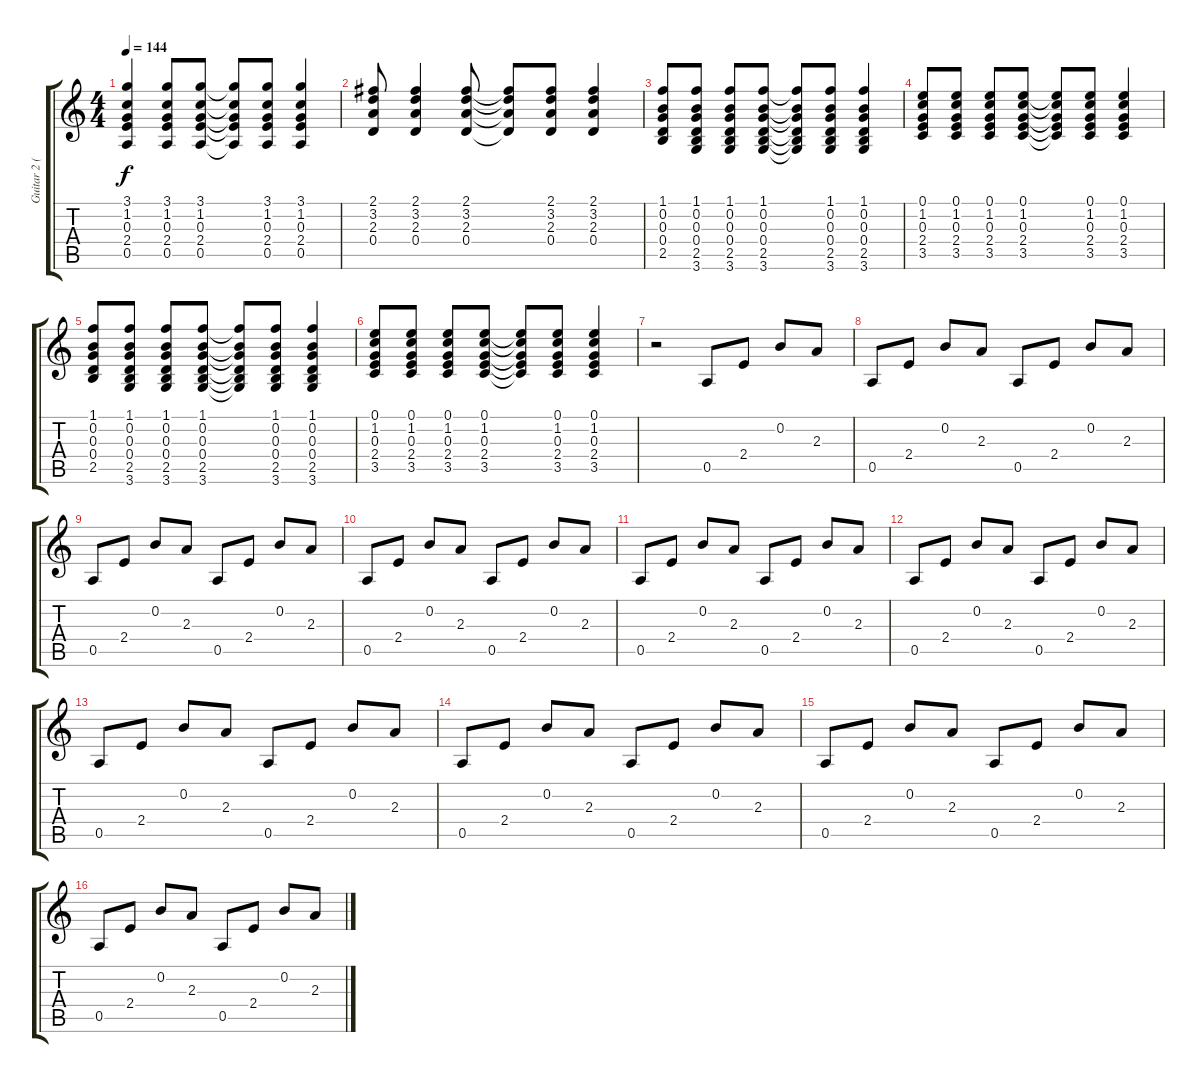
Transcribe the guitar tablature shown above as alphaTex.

\track ("Guitar 2 (12-string)" "Guitar 2 (") {instrument acousticguitarsteel}
\staff {score tabs}
\tuning (E4 B3 G3 D3 A2 E2) {hide}
\ts (4 4)
\tempo 144
\clef g2
\ks c
(3.1 1.2 0.3 2.4 0.5).4{dy f} (3.1 1.2 0.3 2.4 0.5).8 (3.1 1.2 0.3 2.4 0.5).8 (3.1{t} 1.2{t} 0.3{t} 2.4{t} 0.5{t}).8 (3.1 1.2 0.3 2.4 0.5).8 (3.1 1.2 0.3 2.4 0.5).4 |
(2.1 3.2 2.3 0.4).8 (2.1 3.2 2.3 0.4).4 (2.1 3.2 2.3 0.4).8 (2.1{t} 3.2{t} 2.3{t} 0.4{t}).8 (2.1 3.2 2.3 0.4).8 (2.1 3.2 2.3 0.4).4 |
(1.1 0.2 0.3 0.4 2.5).8 (1.1 0.2 0.3 0.4 2.5 3.6).8 (1.1 0.2 0.3 0.4 2.5 3.6).8 (1.1 0.2 0.3 0.4 2.5 3.6).8 (1.1{t} 0.2{t} 0.3{t} 0.4{t} 2.5{t} 3.6{t}).8 (1.1 0.2 0.3 0.4 2.5 3.6).8 (1.1 0.2 0.3 0.4 2.5 3.6).4 |
(0.1 1.2 0.3 2.4 3.5).8 (0.1 1.2 0.3 2.4 3.5).8 (0.1 1.2 0.3 2.4 3.5).8 (0.1 1.2 0.3 2.4 3.5).8 (0.1{t} 1.2{t} 0.3{t} 2.4{t} 3.5{t}).8 (0.1 1.2 0.3 2.4 3.5).8 (0.1 1.2 0.3 2.4 3.5).4 |
(1.1 0.2 0.3 0.4 2.5).8 (1.1 0.2 0.3 0.4 2.5 3.6).8 (1.1 0.2 0.3 0.4 2.5 3.6).8 (1.1 0.2 0.3 0.4 2.5 3.6).8 (1.1{t} 0.2{t} 0.3{t} 0.4{t} 2.5{t} 3.6{t}).8 (1.1 0.2 0.3 0.4 2.5 3.6).8 (1.1 0.2 0.3 0.4 2.5 3.6).4 |
(0.1 1.2 0.3 2.4 3.5).8 (0.1 1.2 0.3 2.4 3.5).8 (0.1 1.2 0.3 2.4 3.5).8 (0.1 1.2 0.3 2.4 3.5).8 (0.1{t} 1.2{t} 0.3{t} 2.4{t} 3.5{t}).8 (0.1 1.2 0.3 2.4 3.5).8 (0.1 1.2 0.3 2.4 3.5).4 |
r.2 0.5.8 2.4.8 0.2.8 2.3.8 |
0.5.8 2.4.8 0.2.8 2.3.8 0.5.8 2.4.8 0.2.8 2.3.8 |
0.5.8 2.4.8 0.2.8 2.3.8 0.5.8 2.4.8 0.2.8 2.3.8 |
0.5.8 2.4.8 0.2.8 2.3.8 0.5.8 2.4.8 0.2.8 2.3.8 |
0.5.8 2.4.8 0.2.8 2.3.8 0.5.8 2.4.8 0.2.8 2.3.8 |
0.5.8 2.4.8 0.2.8 2.3.8 0.5.8 2.4.8 0.2.8 2.3.8 |
0.5.8 2.4.8 0.2.8 2.3.8 0.5.8 2.4.8 0.2.8 2.3.8 |
0.5.8 2.4.8 0.2.8 2.3.8 0.5.8 2.4.8 0.2.8 2.3.8 |
0.5.8 2.4.8 0.2.8 2.3.8 0.5.8 2.4.8 0.2.8 2.3.8 |
0.5.8 2.4.8 0.2.8 2.3.8 0.5.8 2.4.8 0.2.8 2.3.8
